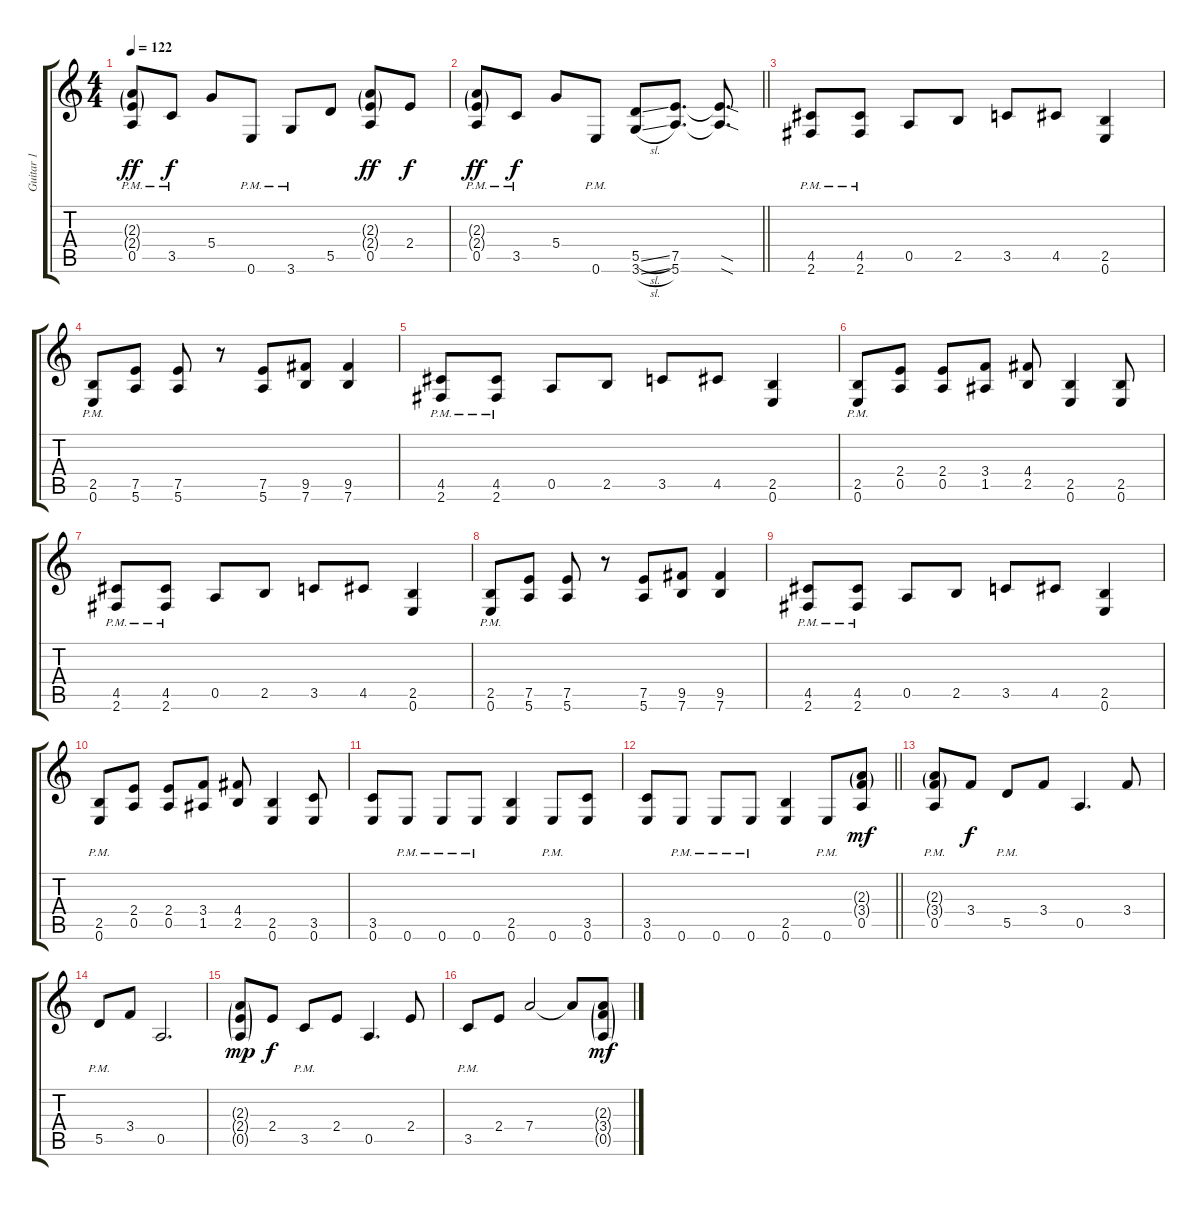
\track ("Guitar 1" "Guitar 1") {instrument distortionguitar}
\staff {score tabs}
\tuning (E4 B3 G3 D3 A2 E2) {hide}
\ts (4 4)
\tempo 122
\clef g2
\ks c
(2.3{g} 2.4{g} 0.5{pm}).8{dy ff instrument distortionguitar} 3.5{pm}.8{dy f} 5.4.8 0.6{pm}.8 3.6{pm}.8 5.5.8 (2.3{g} 2.4{g} 0.5).8{dy ff} 2.4.8{dy f} |
\barLineRight lightlight
(2.3{g} 2.4{g} 0.5{pm}).8{dy ff} 3.5{pm}.8{dy f} 5.4.8 0.6{pm}.8 (5.5{sl} 3.6{sl}).8 (7.5 5.6).8{d} (7.5{sod t} 5.6{sod t}).8{d} |
(4.5{pm} 2.6{pm}).8 (4.5{pm} 2.6{pm}).8 0.5.8 2.5.8 3.5.8 4.5.8 (2.5 0.6).4 |
(2.5{pm} 0.6{pm}).8 (7.5 5.6).8 (7.5 5.6).8 r.8 (7.5 5.6).8 (9.5 7.6).8 (9.5 7.6).4 |
(4.5{pm} 2.6{pm}).8 (4.5{pm} 2.6{pm}).8 0.5.8 2.5.8 3.5.8 4.5.8 (2.5 0.6).4 |
(2.5{pm} 0.6{pm}).8 (2.4 0.5).8 (2.4 0.5).8 (3.4 1.5).8 (4.4 2.5).8 (2.5 0.6).4 (2.5 0.6).8 |
(4.5{pm} 2.6{pm}).8 (4.5{pm} 2.6{pm}).8 0.5.8 2.5.8 3.5.8 4.5.8 (2.5 0.6).4 |
(2.5{pm} 0.6{pm}).8 (7.5 5.6).8 (7.5 5.6).8 r.8 (7.5 5.6).8 (9.5 7.6).8 (9.5 7.6).4 |
(4.5{pm} 2.6{pm}).8 (4.5{pm} 2.6{pm}).8 0.5.8 2.5.8 3.5.8 4.5.8 (2.5 0.6).4 |
(2.5{pm} 0.6{pm}).8 (2.4 0.5).8 (2.4 0.5).8 (3.4 1.5).8 (4.4 2.5).8 (2.5 0.6).4 (3.5 0.6).8 |
(3.5 0.6).8 0.6{pm}.8 0.6{pm}.8 0.6{pm}.8 (2.5 0.6).4 0.6{pm}.8 (3.5 0.6).8 |
\barLineRight lightlight
(3.5 0.6).8 0.6{pm}.8 0.6{pm}.8 0.6{pm}.8 (2.5 0.6).4 0.6{pm}.8 (2.3{g} 3.4{g} 0.5).8{dy mf} |
(2.3{g} 3.4{g} 0.5{pm}).8 3.4.8{dy f} 5.5{pm}.8 3.4.8 0.5.4{d} 3.4.8 |
5.5{pm}.8 3.4.8 0.5.2{d} |
(2.3{g} 2.4{g} 0.5{g}).8{dy mp} 2.4.8{dy f} 3.5{pm}.8 2.4.8 0.5.4{d} 2.4.8 |
3.5{pm}.8 2.4.8 7.4.2 7.4{t}.8 (2.3{g} 3.4{g} 0.5{g}).8{dy mf}
